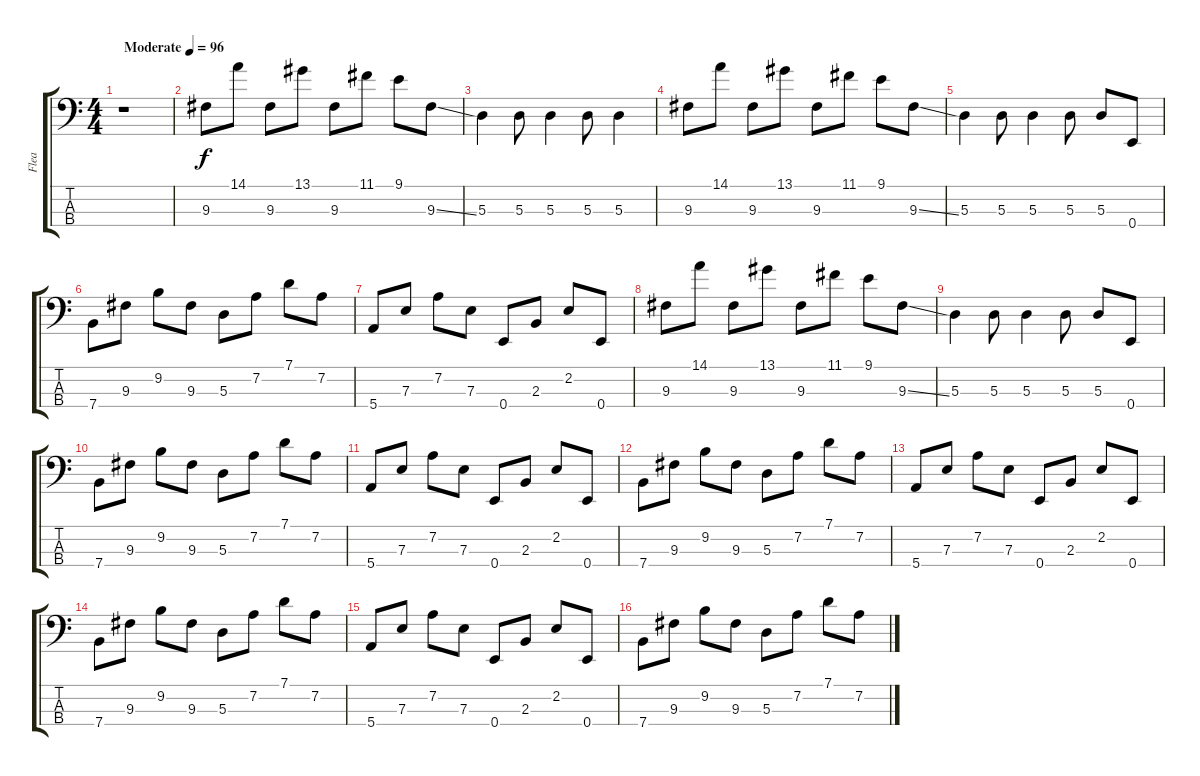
\track ("Flea" "Flea") {instrument electricbasspick}
\staff {score tabs}
\tuning (G2 D2 A1 E1) {hide}
\ts (4 4)
\tempo (96 "Moderate")
\clef f4
\ks c
r.1{dy f instrument electricbasspick} |
9.3.8 14.1.8 9.3.8 13.1.8 9.3.8 11.1.8 9.1.8 9.3{ss}.8 |
5.3.4 5.3.8 5.3.4 5.3.8 5.3.4 |
9.3.8 14.1.8 9.3.8 13.1.8 9.3.8 11.1.8 9.1.8 9.3{ss}.8 |
5.3.4 5.3.8 5.3.4 5.3.8 5.3.8 0.4.8 |
7.4.8 9.3.8 9.2.8 9.3.8 5.3.8 7.2.8 7.1.8 7.2.8 |
5.4.8 7.3.8 7.2.8 7.3.8 0.4.8 2.3.8 2.2.8 0.4.8 |
9.3.8 14.1.8 9.3.8 13.1.8 9.3.8 11.1.8 9.1.8 9.3{ss}.8 |
5.3.4 5.3.8 5.3.4 5.3.8 5.3.8 0.4.8 |
7.4.8 9.3.8 9.2.8 9.3.8 5.3.8 7.2.8 7.1.8 7.2.8 |
5.4.8 7.3.8 7.2.8 7.3.8 0.4.8 2.3.8 2.2.8 0.4.8 |
7.4.8 9.3.8 9.2.8 9.3.8 5.3.8 7.2.8 7.1.8 7.2.8 |
5.4.8 7.3.8 7.2.8 7.3.8 0.4.8 2.3.8 2.2.8 0.4.8 |
7.4.8 9.3.8 9.2.8 9.3.8 5.3.8 7.2.8 7.1.8 7.2.8 |
5.4.8 7.3.8 7.2.8 7.3.8 0.4.8 2.3.8 2.2.8 0.4.8 |
7.4.8 9.3.8 9.2.8 9.3.8 5.3.8 7.2.8 7.1.8 7.2.8
